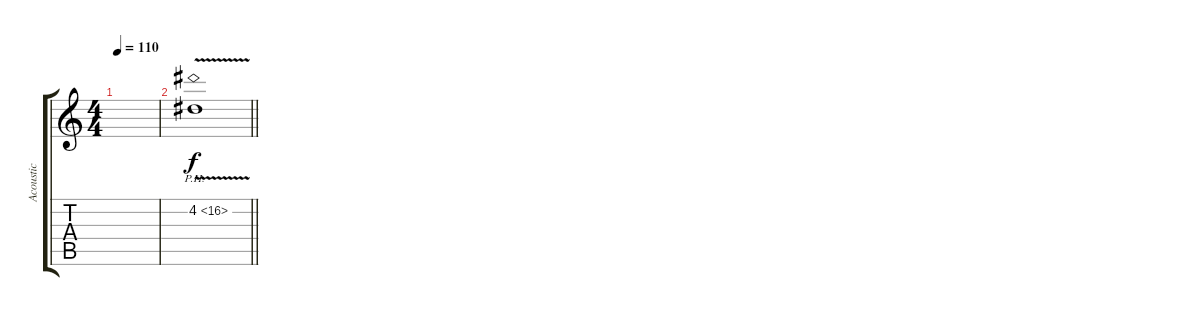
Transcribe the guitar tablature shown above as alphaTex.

\track ("Acoustic" "Acoustic") {instrument acousticguitarsteel}
\staff {score tabs}
\tuning (E4 B3 G3 D3 A2 E2) {hide}
\ts (4 4)
\tempo 110
\clef g2
\ks c
|
\barLineRight lightlight
4.2{ph 12 v}.1
